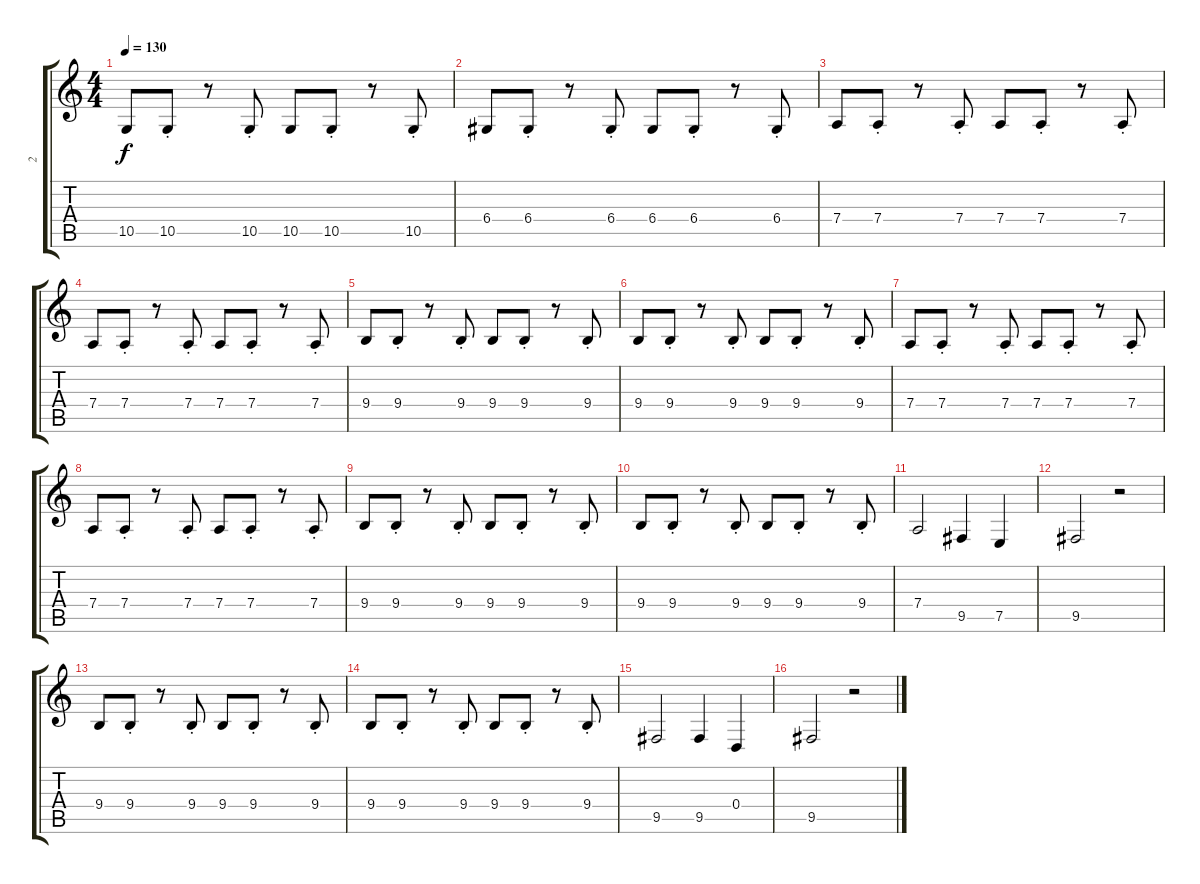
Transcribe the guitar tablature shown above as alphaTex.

\track ("2" "2") {instrument trombone}
\staff {score tabs}
\tuning (E4 B3 G3 D3 A2 E2) {hide}
\ts (4 4)
\tempo 130
\clef g2
\ks c
10.5.8{dy f} 10.5{st}.8 r.8 10.5{st}.8 10.5.8 10.5{st}.8 r.8 10.5{st}.8 |
6.4.8 6.4{st}.8 r.8 6.4{st}.8 6.4.8 6.4{st}.8 r.8 6.4{st}.8 |
7.4.8 7.4{st}.8 r.8 7.4{st}.8 7.4.8 7.4{st}.8 r.8 7.4{st}.8 |
7.4.8 7.4{st}.8 r.8 7.4{st}.8 7.4.8 7.4{st}.8 r.8 7.4{st}.8 |
9.4.8 9.4{st}.8 r.8 9.4{st}.8 9.4.8 9.4{st}.8 r.8 9.4{st}.8 |
9.4.8 9.4{st}.8 r.8 9.4{st}.8 9.4.8 9.4{st}.8 r.8 9.4{st}.8 |
7.4.8 7.4{st}.8 r.8 7.4{st}.8 7.4.8 7.4{st}.8 r.8 7.4{st}.8 |
7.4.8 7.4{st}.8 r.8 7.4{st}.8 7.4.8 7.4{st}.8 r.8 7.4{st}.8 |
9.4.8 9.4{st}.8 r.8 9.4{st}.8 9.4.8 9.4{st}.8 r.8 9.4{st}.8 |
9.4.8 9.4{st}.8 r.8 9.4{st}.8 9.4.8 9.4{st}.8 r.8 9.4{st}.8 |
7.4.2 9.5.4 7.5.4 |
9.5.2 r.2 |
9.4.8 9.4{st}.8 r.8 9.4{st}.8 9.4.8 9.4{st}.8 r.8 9.4{st}.8 |
9.4.8 9.4{st}.8 r.8 9.4{st}.8 9.4.8 9.4{st}.8 r.8 9.4{st}.8 |
9.5.2 9.5.4 0.4.4 |
9.5.2 r.2
